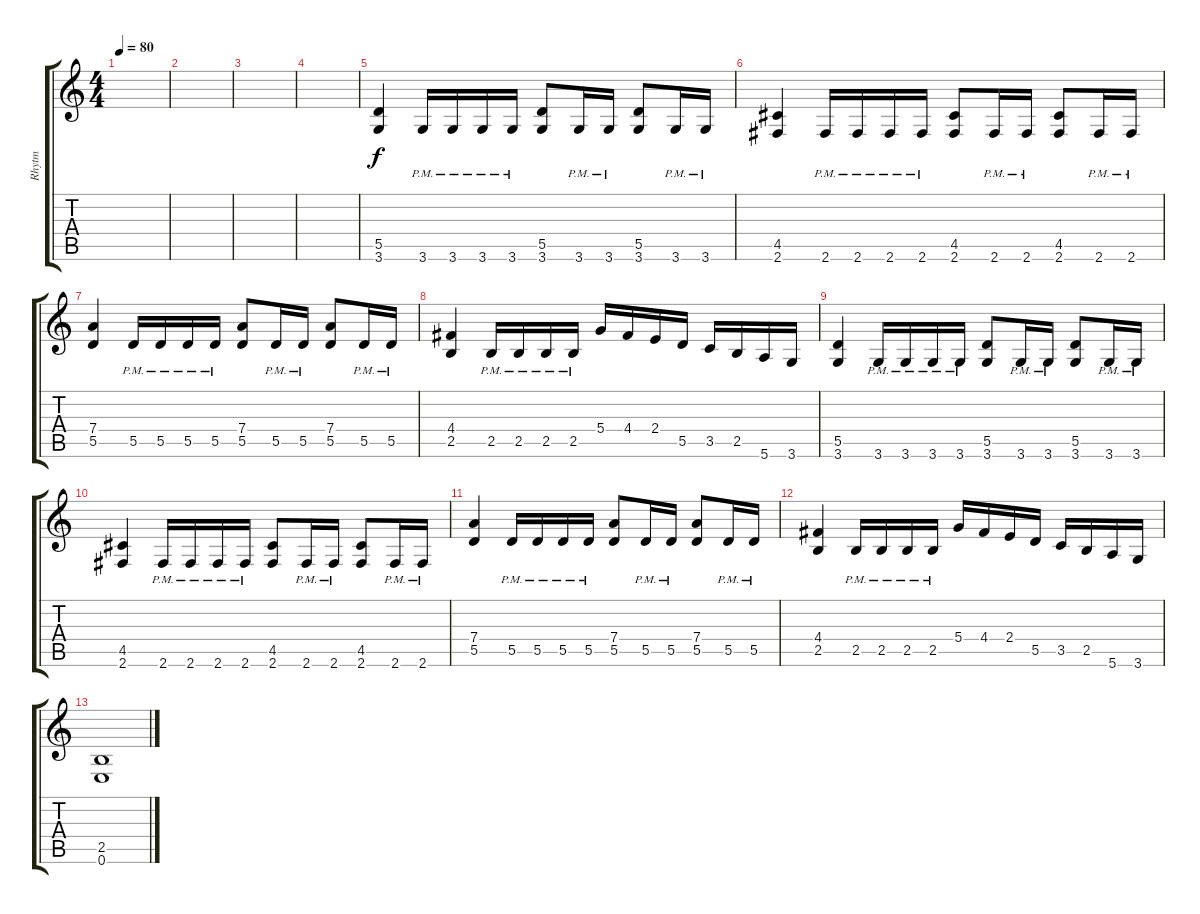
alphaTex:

\track ("Rhytm" "Rhytm") {instrument overdrivenguitar}
\staff {score tabs}
\tuning (E4 B3 G3 D3 A2 E2) {hide}
\ts (4 4)
\tempo 80
\clef g2
\ks c
|
|
|
|
(5.5 3.6).4 3.6{pm}.16 3.6{pm}.16 3.6{pm}.16 3.6{pm}.16 (5.5 3.6).8 3.6{pm}.16 3.6{pm}.16 (5.5 3.6).8 3.6{pm}.16 3.6{pm}.16 |
(4.5 2.6).4 2.6{pm}.16 2.6{pm}.16 2.6{pm}.16 2.6{pm}.16 (4.5 2.6).8 2.6{pm}.16 2.6{pm}.16 (4.5 2.6).8 2.6{pm}.16 2.6{pm}.16 |
(7.4 5.5).4 5.5{pm}.16 5.5{pm}.16 5.5{pm}.16 5.5{pm}.16 (7.4 5.5).8 5.5{pm}.16 5.5{pm}.16 (7.4 5.5).8 5.5{pm}.16 5.5{pm}.16 |
(4.4 2.5).4 2.5{pm}.16 2.5{pm}.16 2.5{pm}.16 2.5{pm}.16 5.4.16 4.4.16 2.4.16 5.5.16 3.5.16 2.5.16 5.6.16 3.6.16 |
(5.5 3.6).4 3.6{pm}.16 3.6{pm}.16 3.6{pm}.16 3.6{pm}.16 (5.5 3.6).8 3.6{pm}.16 3.6{pm}.16 (5.5 3.6).8 3.6{pm}.16 3.6{pm}.16 |
(4.5 2.6).4 2.6{pm}.16 2.6{pm}.16 2.6{pm}.16 2.6{pm}.16 (4.5 2.6).8 2.6{pm}.16 2.6{pm}.16 (4.5 2.6).8 2.6{pm}.16 2.6{pm}.16 |
(7.4 5.5).4 5.5{pm}.16 5.5{pm}.16 5.5{pm}.16 5.5{pm}.16 (7.4 5.5).8 5.5{pm}.16 5.5{pm}.16 (7.4 5.5).8 5.5{pm}.16 5.5{pm}.16 |
(4.4 2.5).4 2.5{pm}.16 2.5{pm}.16 2.5{pm}.16 2.5{pm}.16 5.4.16 4.4.16 2.4.16 5.5.16 3.5.16 2.5.16 5.6.16 3.6.16 |
(2.5 0.6).1
